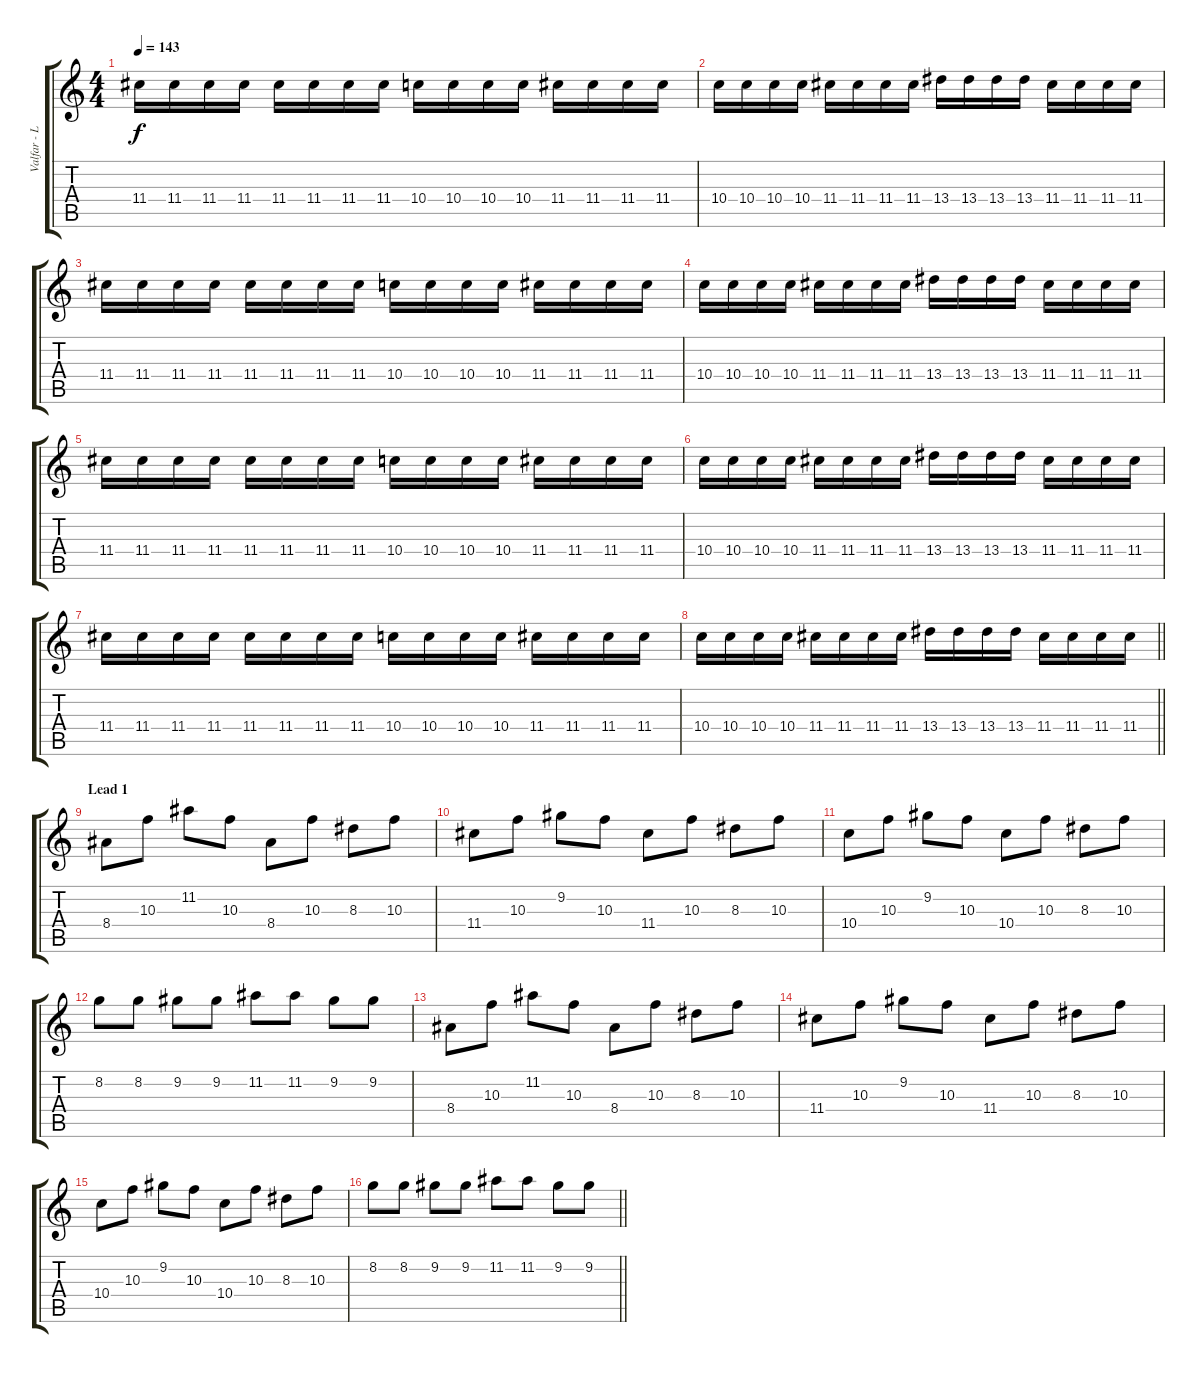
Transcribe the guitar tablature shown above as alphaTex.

\track ("Valfar - Lead" "Valfar - L") {instrument distortionguitar}
\staff {score tabs}
\tuning (E4 B3 G3 D3 A2 E2) {hide}
\ts (4 4)
\tempo 143
\clef g2
\ks c
11.4.16{dy f} 11.4.16 11.4.16 11.4.16 11.4.16 11.4.16 11.4.16 11.4.16 10.4.16 10.4.16 10.4.16 10.4.16 11.4.16 11.4.16 11.4.16 11.4.16 |
10.4.16 10.4.16 10.4.16 10.4.16 11.4.16 11.4.16 11.4.16 11.4.16 13.4.16 13.4.16 13.4.16 13.4.16 11.4.16 11.4.16 11.4.16 11.4.16 |
11.4.16 11.4.16 11.4.16 11.4.16 11.4.16 11.4.16 11.4.16 11.4.16 10.4.16 10.4.16 10.4.16 10.4.16 11.4.16 11.4.16 11.4.16 11.4.16 |
10.4.16 10.4.16 10.4.16 10.4.16 11.4.16 11.4.16 11.4.16 11.4.16 13.4.16 13.4.16 13.4.16 13.4.16 11.4.16 11.4.16 11.4.16 11.4.16 |
11.4.16 11.4.16 11.4.16 11.4.16 11.4.16 11.4.16 11.4.16 11.4.16 10.4.16 10.4.16 10.4.16 10.4.16 11.4.16 11.4.16 11.4.16 11.4.16 |
10.4.16 10.4.16 10.4.16 10.4.16 11.4.16 11.4.16 11.4.16 11.4.16 13.4.16 13.4.16 13.4.16 13.4.16 11.4.16 11.4.16 11.4.16 11.4.16 |
11.4.16 11.4.16 11.4.16 11.4.16 11.4.16 11.4.16 11.4.16 11.4.16 10.4.16 10.4.16 10.4.16 10.4.16 11.4.16 11.4.16 11.4.16 11.4.16 |
\barLineRight lightlight
10.4.16 10.4.16 10.4.16 10.4.16 11.4.16 11.4.16 11.4.16 11.4.16 13.4.16 13.4.16 13.4.16 13.4.16 11.4.16 11.4.16 11.4.16 11.4.16 |
\section ("" "Lead 1")
8.4.8 10.3.8 11.2.8 10.3.8 8.4.8 10.3.8 8.3.8 10.3.8 |
11.4.8 10.3.8 9.2.8 10.3.8 11.4.8 10.3.8 8.3.8 10.3.8 |
10.4.8 10.3.8 9.2.8 10.3.8 10.4.8 10.3.8 8.3.8 10.3.8 |
8.2.8 8.2.8 9.2.8 9.2.8 11.2.8 11.2.8 9.2.8 9.2.8 |
8.4.8 10.3.8 11.2.8 10.3.8 8.4.8 10.3.8 8.3.8 10.3.8 |
11.4.8 10.3.8 9.2.8 10.3.8 11.4.8 10.3.8 8.3.8 10.3.8 |
10.4.8 10.3.8 9.2.8 10.3.8 10.4.8 10.3.8 8.3.8 10.3.8 |
\barLineRight lightlight
8.2.8 8.2.8 9.2.8 9.2.8 11.2.8 11.2.8 9.2.8 9.2.8
